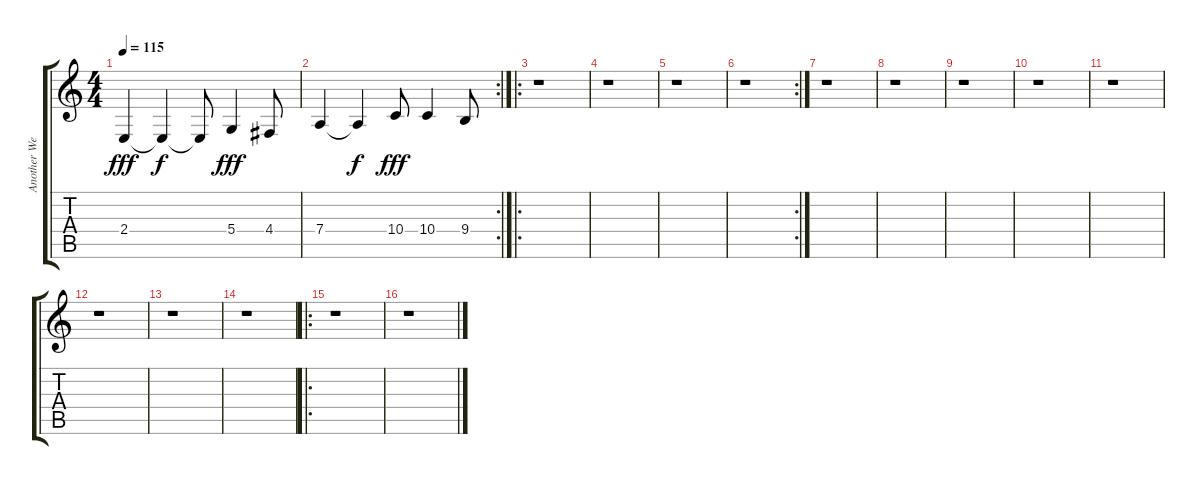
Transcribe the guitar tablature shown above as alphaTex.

\track ("Another Weird Instrument" "Another We") {instrument fiddle}
\staff {score tabs}
\tuning (E4 B3 G3 D3 A2 E2) {hide}
\ts (4 4)
\tempo 115
\clef g2
\ks c
2.4.4{dy fff} 2.4{t}.4{dy f} 2.4{t}.8 5.4.4{dy fff} 4.4.8 |
\rc 2
7.4.4 7.4{t}.4{dy f} 10.4.8{dy fff} 10.4.4 9.4.8 |
\ro
r.1 |
r.1 |
r.1 |
\rc 2
r.1 |
r.1 |
r.1 |
r.1 |
r.1 |
r.1 |
r.1 |
r.1 |
r.1 |
\ro
r.1 |
r.1
